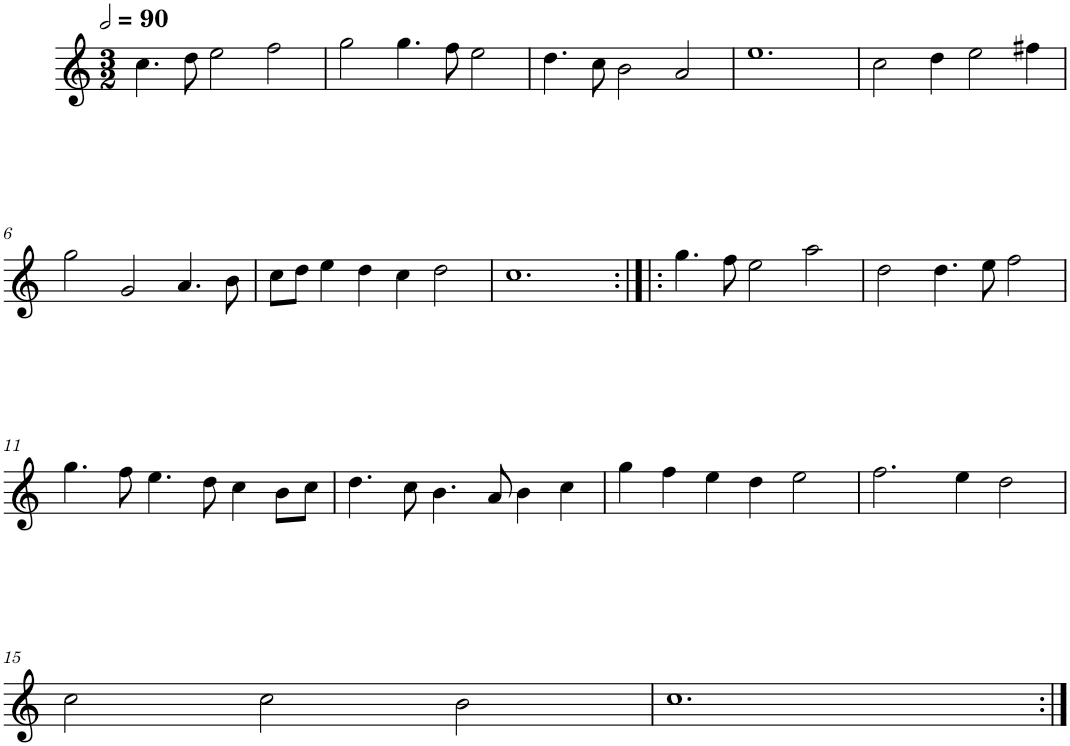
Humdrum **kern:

**kern
*part1
*staff1
*I"Quatre parties
*clefG2
*k[]
*M3/2
*MM180
=1
4.cc\
8dd\
2ee\
2ff\
=2
2gg\
4.gg\
8ff\
2ee\
=3
4.dd\
8cc\
2b\
2a/
=4
1.ee
=5
2cc\
4dd\
2ee\
4ff#X\
!!LO:LB:g=z
=6
2gg\
2g/
4.a/
8b\
=7
8cc\L
8dd\J
4ee\
4dd\
4cc\
2dd\
=8
1.cc
=9:|!|:
4.gg\
8ff\
2ee\
2aa\
=10
2dd\
4.dd\
8ee\
2ff\
!!LO:LB:g=z
=11
4.gg\
8ff\
4.ee\
8dd\
4cc\
8b\L
8cc\J
=12
4.dd\
8cc\
4.b\
8a/
4b\
4cc\
=13
4gg\
4ff\
4ee\
4dd\
2ee\
=14
2.ff\
4ee\
2dd\
!!LO:LB:g=z
=15
2cc\
2cc\
2b\
=16
1.cc
=:|!
*-
